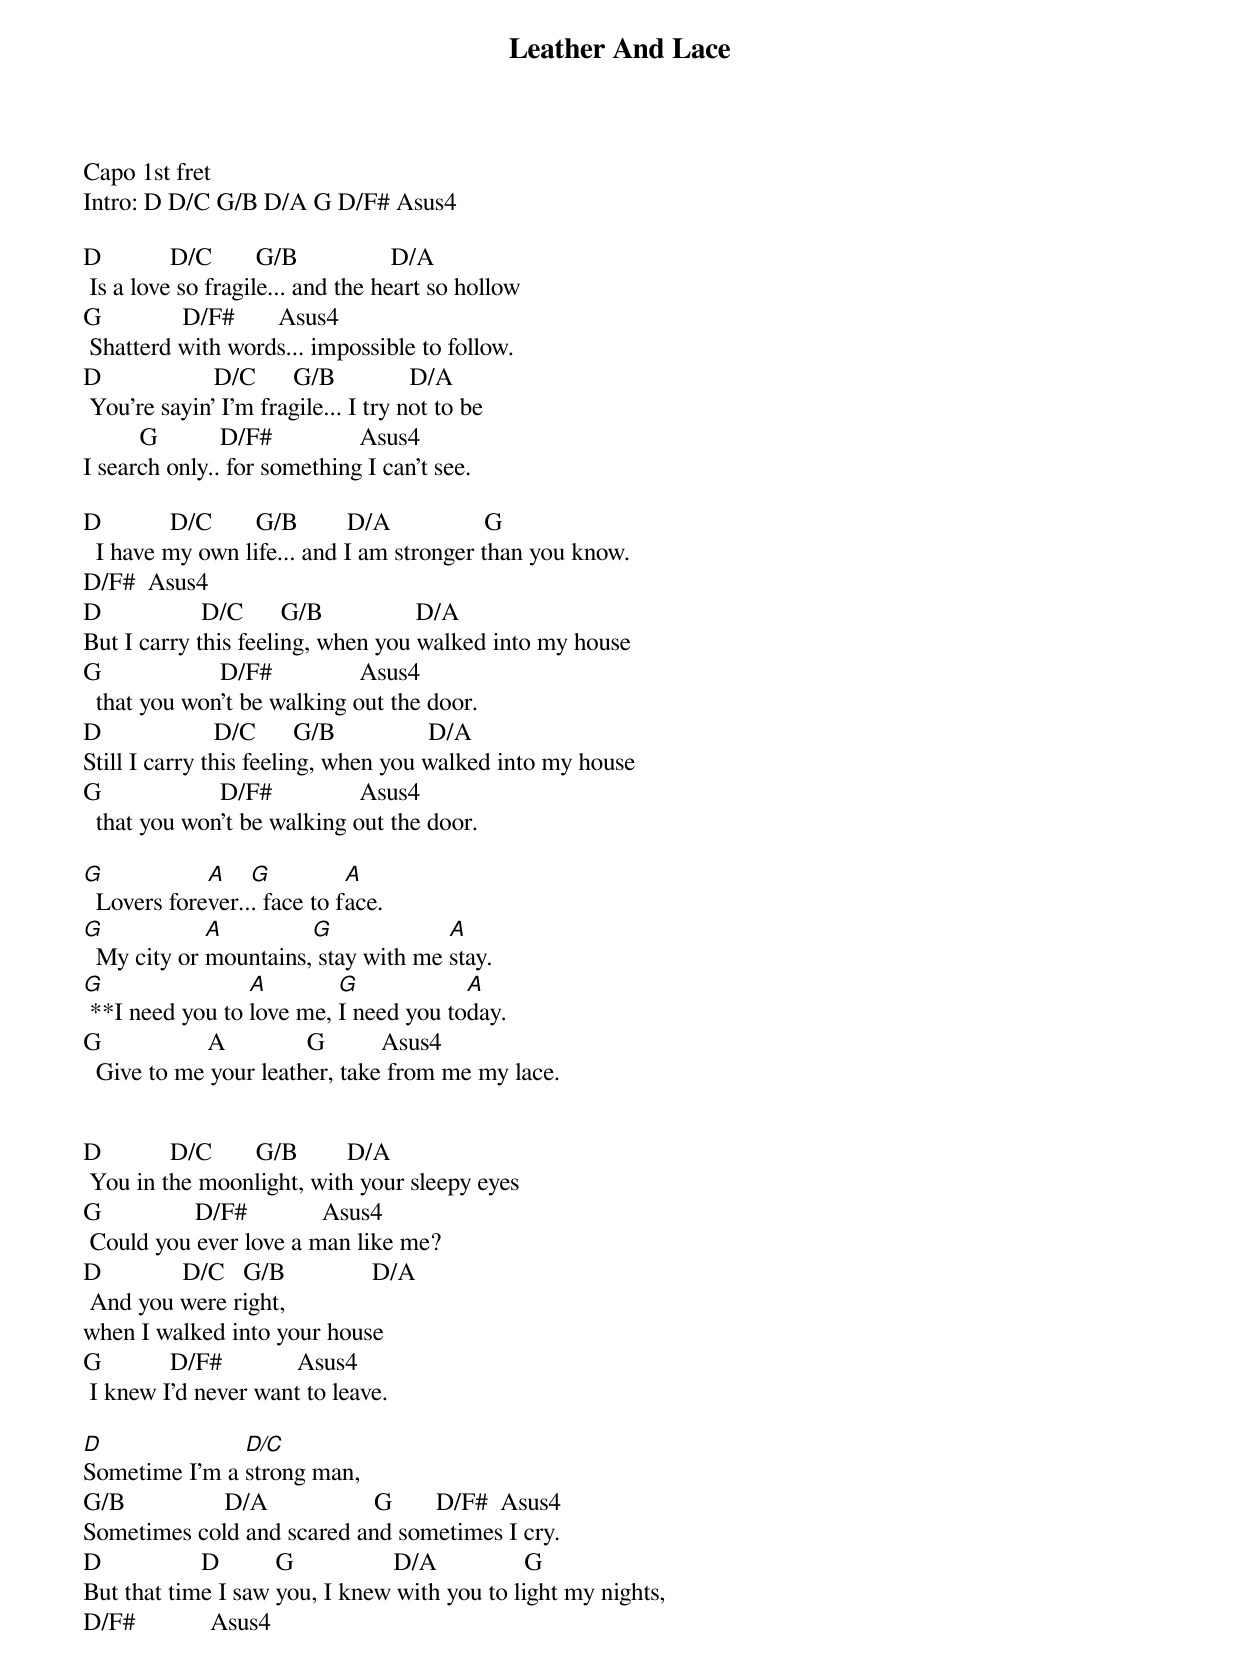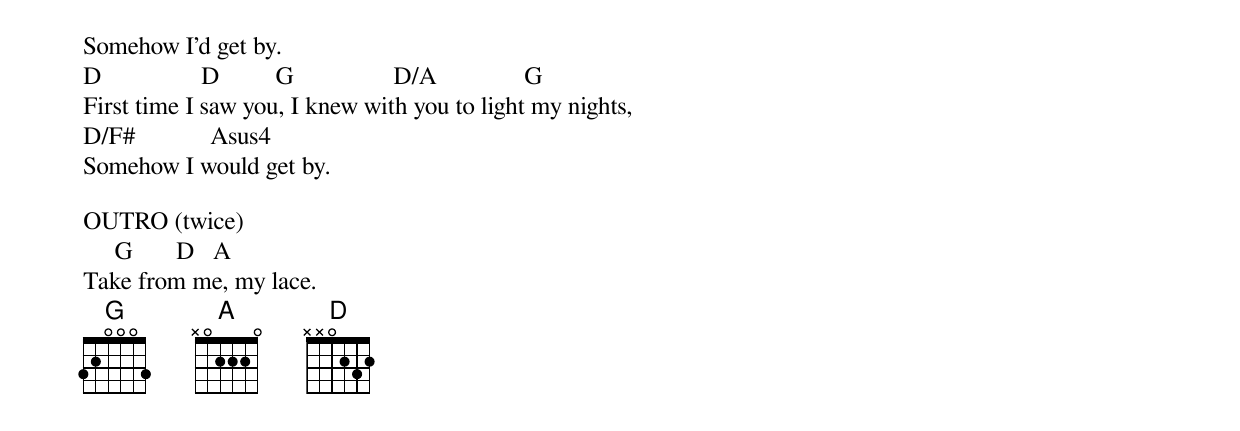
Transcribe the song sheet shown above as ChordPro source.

{title:Leather And Lace}
Capo 1st fret
Intro: D D/C G/B D/A G D/F# Asus4

D           D/C       G/B               D/A
 Is a love so fragile... and the heart so hollow
G             D/F#       Asus4
 Shatterd with words... impossible to follow.
D                  D/C      G/B            D/A
 You’re sayin’ I’m fragile... I try not to be
         G          D/F#              Asus4
I search only.. for something I can’t see.

D           D/C       G/B        D/A               G
  I have my own life... and I am stronger than you know.
D/F#  Asus4
D                D/C      G/B               D/A
But I carry this feeling, when you walked into my house
G                   D/F#              Asus4
  that you won’t be walking out the door.
D                  D/C      G/B               D/A
Still I carry this feeling, when you walked into my house
G                   D/F#              Asus4
  that you won’t be walking out the door.

[G]  Lovers fore[A]ver..[G]. face to f[A]ace.
[G]  My city or [A]mountains,[G] stay with me [A]stay.
[G] **I need you to [A]love me, [G]I need you to[A]day.
G                 A             G         Asus4
  Give to me your leather, take from me my lace.


D           D/C       G/B        D/A
 You in the moonlight, with your sleepy eyes
G               D/F#            Asus4
 Could you ever love a man like me?
D             D/C   G/B              D/A
 And you were right,
when I walked into your house
G           D/F#            Asus4
 I knew I’d never want to leave.

[D]Sometime I’m a [D/C]strong man,
G/B                D/A                 G       D/F#  Asus4
Sometimes cold and scared and sometimes I cry.
D                D         G                D/A              G
But that time I saw you, I knew with you to light my nights,
D/F#            Asus4
Somehow I’d get by.
D                D         G                D/A              G
First time I saw you, I knew with you to light my nights,
D/F#            Asus4
Somehow I would get by.

OUTRO (twice)
     G       D   A
Take from me, my lace.
